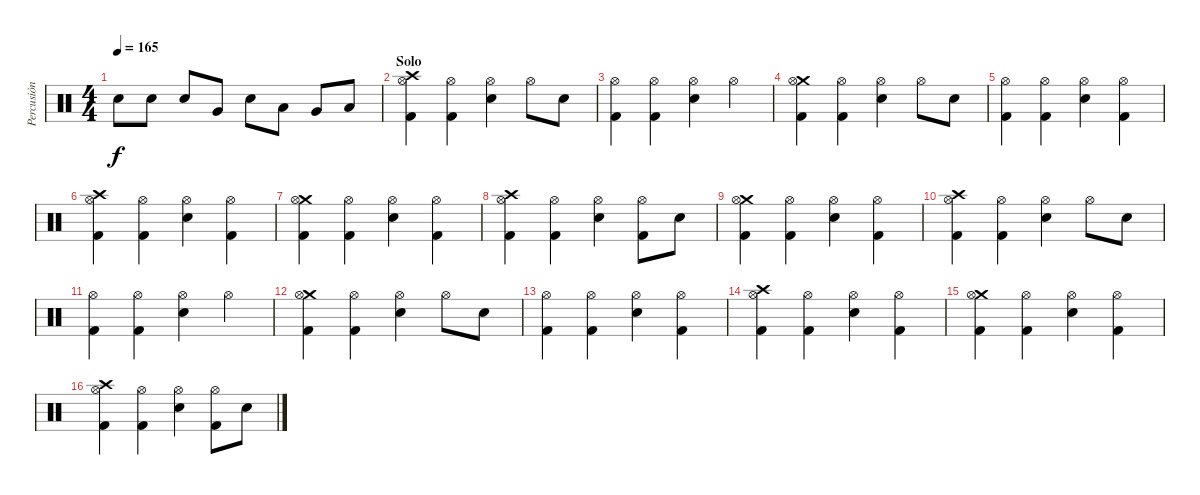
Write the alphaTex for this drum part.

\track ("Percusión" "Percusión") {instrument percussion}
\staff {score}
\articulation defaults
\ts (4 4)
\tempo 165
\clef neutral
\ks c "Electric Snare (hit)".8{dy f} "Electric Snare (hit)".8 "Electric Snare (hit)".8 "Very Low Tom (hit)".8 "Electric Snare (hit)".8 "Low Tom (hit)".8 "Very Low Tom (hit)".8 "Low Floor Tom (hit)".8
|
\section ("" "Solo")
("Crash high (hit)" "Hi-Hat (open)" "Kick (hit) 2").4 ("Hi-Hat (open)" "Kick (hit) 2").4 ("Hi-Hat (open)" "Electric Snare (hit)").4 "Hi-Hat (open)".8 "Electric Snare (hit)".8 |
("Hi-Hat (open)" "Kick (hit) 2").4 ("Hi-Hat (open)" "Kick (hit) 2").4 ("Hi-Hat (open)" "Electric Snare (hit)").4 "Hi-Hat (open)".4 |
("Crash medium (hit)" "Hi-Hat (open)" "Kick (hit) 2").4 ("Hi-Hat (open)" "Kick (hit) 2").4 ("Hi-Hat (open)" "Electric Snare (hit)").4 "Hi-Hat (open)".8 "Electric Snare (hit)".8 |
("Hi-Hat (open)" "Kick (hit) 2").4 ("Hi-Hat (open)" "Kick (hit) 2").4 ("Hi-Hat (open)" "Electric Snare (hit)").4 ("Hi-Hat (open)" "Kick (hit) 2").4 |
("Crash high (hit)" "Hi-Hat (open)" "Kick (hit) 2").4 ("Hi-Hat (open)" "Kick (hit) 2").4 ("Hi-Hat (open)" "Electric Snare (hit)").4 ("Hi-Hat (open)" "Kick (hit) 2").4 |
("Crash medium (hit)" "Hi-Hat (open)" "Kick (hit) 2").4 ("Hi-Hat (open)" "Kick (hit) 2").4 ("Hi-Hat (open)" "Electric Snare (hit)").4 ("Hi-Hat (open)" "Kick (hit) 2").4 |
("Crash high (hit)" "Hi-Hat (open)" "Kick (hit) 2").4 ("Hi-Hat (open)" "Kick (hit) 2").4 ("Hi-Hat (open)" "Electric Snare (hit)").4 ("Hi-Hat (open)" "Kick (hit) 2").8 "Electric Snare (hit)".8 |
("Crash medium (hit)" "Hi-Hat (open)" "Kick (hit) 2").4 ("Hi-Hat (open)" "Kick (hit) 2").4 ("Hi-Hat (open)" "Electric Snare (hit)").4 ("Hi-Hat (open)" "Kick (hit) 2").4 |
("Crash high (hit)" "Hi-Hat (open)" "Kick (hit) 2").4 ("Hi-Hat (open)" "Kick (hit) 2").4 ("Hi-Hat (open)" "Electric Snare (hit)").4 "Hi-Hat (open)".8 "Electric Snare (hit)".8 |
("Hi-Hat (open)" "Kick (hit) 2").4 ("Hi-Hat (open)" "Kick (hit) 2").4 ("Hi-Hat (open)" "Electric Snare (hit)").4 "Hi-Hat (open)".4 |
("Crash medium (hit)" "Hi-Hat (open)" "Kick (hit) 2").4 ("Hi-Hat (open)" "Kick (hit) 2").4 ("Hi-Hat (open)" "Electric Snare (hit)").4 "Hi-Hat (open)".8 "Electric Snare (hit)".8 |
("Hi-Hat (open)" "Kick (hit) 2").4 ("Hi-Hat (open)" "Kick (hit) 2").4 ("Hi-Hat (open)" "Electric Snare (hit)").4 ("Hi-Hat (open)" "Kick (hit) 2").4 |
("Crash high (hit)" "Hi-Hat (open)" "Kick (hit) 2").4 ("Hi-Hat (open)" "Kick (hit) 2").4 ("Hi-Hat (open)" "Electric Snare (hit)").4 ("Hi-Hat (open)" "Kick (hit) 2").4 |
("Crash medium (hit)" "Hi-Hat (open)" "Kick (hit) 2").4 ("Hi-Hat (open)" "Kick (hit) 2").4 ("Hi-Hat (open)" "Electric Snare (hit)").4 ("Hi-Hat (open)" "Kick (hit) 2").4 |
("Crash high (hit)" "Hi-Hat (open)" "Kick (hit) 2").4 ("Hi-Hat (open)" "Kick (hit) 2").4 ("Hi-Hat (open)" "Electric Snare (hit)").4 ("Hi-Hat (open)" "Kick (hit) 2").8 "Electric Snare (hit)".8
